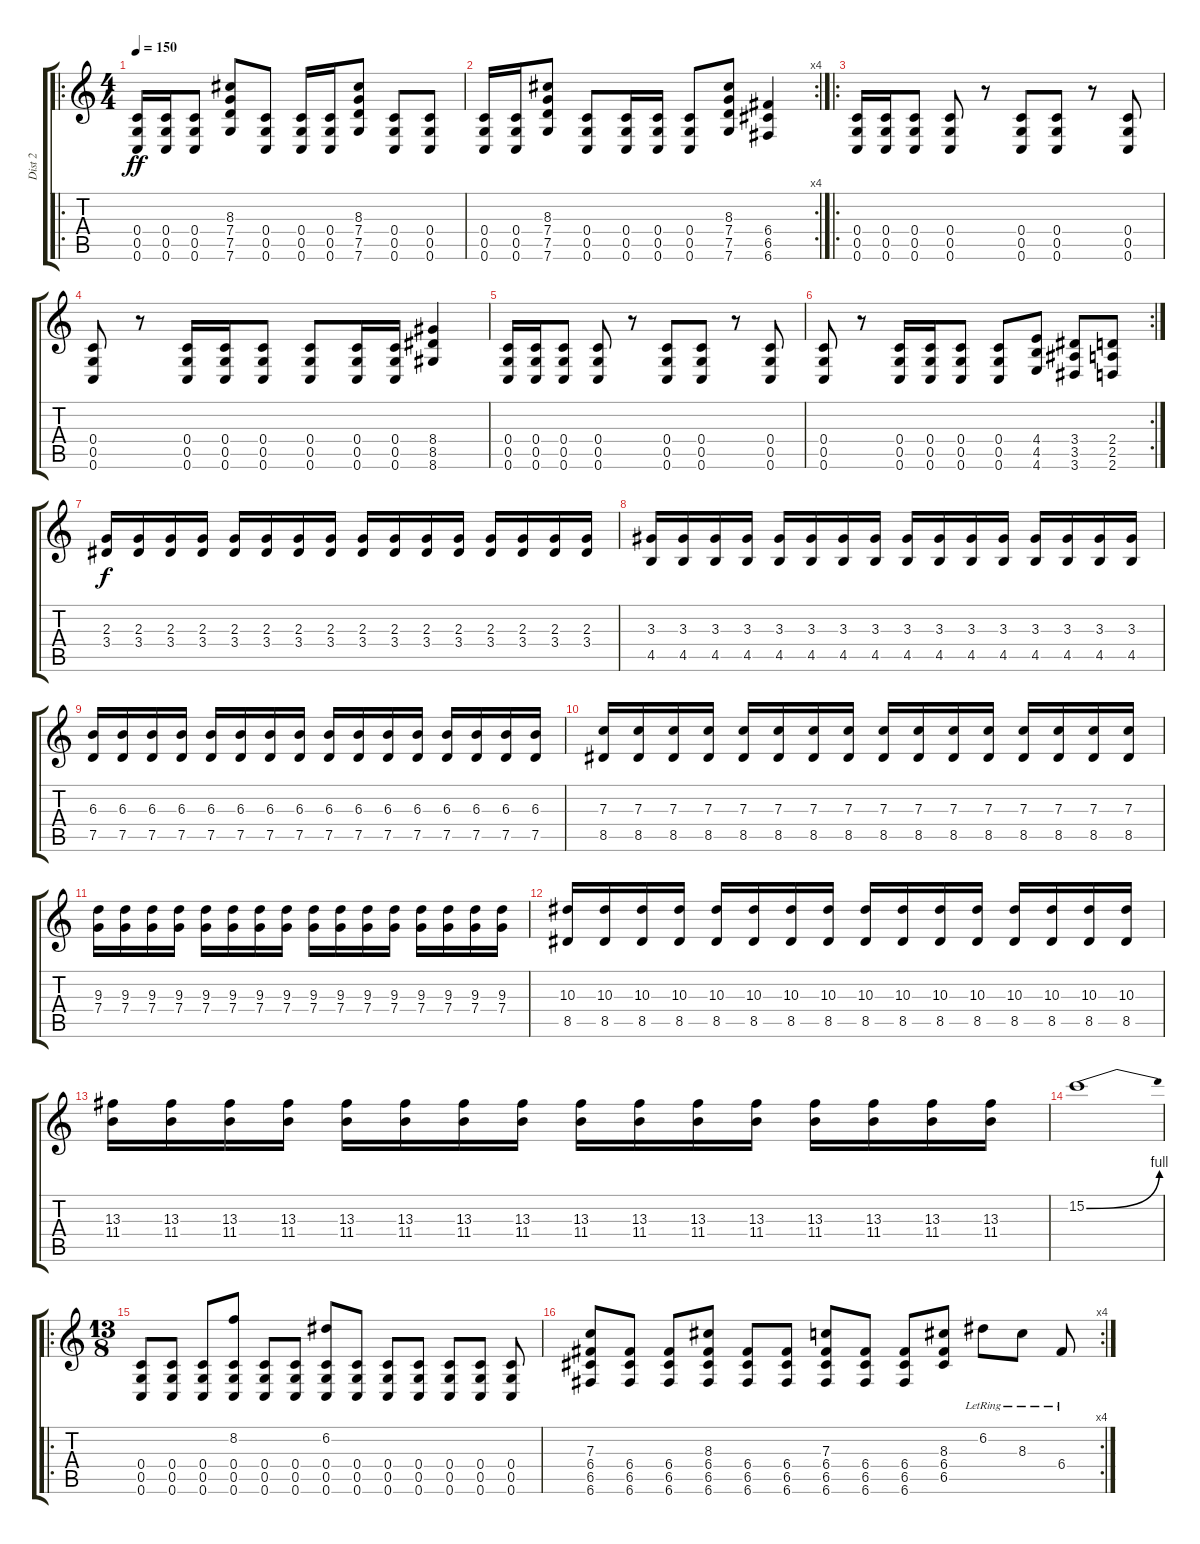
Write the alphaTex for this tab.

\track ("Dist 2" "Dist 2") {instrument distortionguitar}
\staff {score tabs}
\tuning (D4 A3 F3 C3 G2 C2) {hide}
\ro
\ts (4 4)
\tempo 150
\clef g2
\ks c
(0.4 0.5 0.6).16{dy ff} (0.4 0.5 0.6).16 (0.4 0.5 0.6).8 (8.3 7.4 7.5 7.6).8 (0.4 0.5 0.6).8 (0.4 0.5 0.6).16 (0.4 0.5 0.6).16 (8.3 7.4 7.5 7.6).8 (0.4 0.5 0.6).8 (0.4 0.5 0.6).8 |
\rc 4
(0.4 0.5 0.6).16 (0.4 0.5 0.6).16 (8.3 7.4 7.5 7.6).8 (0.4 0.5 0.6).8 (0.4 0.5 0.6).16 (0.4 0.5 0.6).16 (0.4 0.5 0.6).8 (8.3 7.4 7.5 7.6).8 (6.4 6.5 6.6).4 |
\ro
(0.4 0.5 0.6).16 (0.4 0.5 0.6).16 (0.4 0.5 0.6).8 (0.4 0.5 0.6).8 r.8 (0.4 0.5 0.6).8 (0.4 0.5 0.6).8 r.8 (0.4 0.5 0.6).8 |
(0.4 0.5 0.6).8 r.8 (0.4 0.5 0.6).16 (0.4 0.5 0.6).16 (0.4 0.5 0.6).8 (0.4 0.5 0.6).8 (0.4 0.5 0.6).16 (0.4 0.5 0.6).16 (8.4 8.5 8.6).4 |
(0.4 0.5 0.6).16 (0.4 0.5 0.6).16 (0.4 0.5 0.6).8 (0.4 0.5 0.6).8 r.8 (0.4 0.5 0.6).8 (0.4 0.5 0.6).8 r.8 (0.4 0.5 0.6).8 |
\rc 2
(0.4 0.5 0.6).8 r.8 (0.4 0.5 0.6).16 (0.4 0.5 0.6).16 (0.4 0.5 0.6).8 (0.4 0.5 0.6).8 (4.4 4.5 4.6).8 (3.4 3.5 3.6).8 (2.4 2.5 2.6).8 |
(2.3 3.4).16{dy f} (2.3 3.4).16 (2.3 3.4).16 (2.3 3.4).16 (2.3 3.4).16 (2.3 3.4).16 (2.3 3.4).16 (2.3 3.4).16 (2.3 3.4).16 (2.3 3.4).16 (2.3 3.4).16 (2.3 3.4).16 (2.3 3.4).16 (2.3 3.4).16 (2.3 3.4).16 (2.3 3.4).16 |
(3.3 4.5).16 (3.3 4.5).16 (3.3 4.5).16 (3.3 4.5).16 (3.3 4.5).16 (3.3 4.5).16 (3.3 4.5).16 (3.3 4.5).16 (3.3 4.5).16 (3.3 4.5).16 (3.3 4.5).16 (3.3 4.5).16 (3.3 4.5).16 (3.3 4.5).16 (3.3 4.5).16 (3.3 4.5).16 |
(6.3 7.5).16 (6.3 7.5).16 (6.3 7.5).16 (6.3 7.5).16 (6.3 7.5).16 (6.3 7.5).16 (6.3 7.5).16 (6.3 7.5).16 (6.3 7.5).16 (6.3 7.5).16 (6.3 7.5).16 (6.3 7.5).16 (6.3 7.5).16 (6.3 7.5).16 (6.3 7.5).16 (6.3 7.5).16 |
(7.3 8.5).16 (7.3 8.5).16 (7.3 8.5).16 (7.3 8.5).16 (7.3 8.5).16 (7.3 8.5).16 (7.3 8.5).16 (7.3 8.5).16 (7.3 8.5).16 (7.3 8.5).16 (7.3 8.5).16 (7.3 8.5).16 (7.3 8.5).16 (7.3 8.5).16 (7.3 8.5).16 (7.3 8.5).16 |
(9.3 7.4).16 (9.3 7.4).16 (9.3 7.4).16 (9.3 7.4).16 (9.3 7.4).16 (9.3 7.4).16 (9.3 7.4).16 (9.3 7.4).16 (9.3 7.4).16 (9.3 7.4).16 (9.3 7.4).16 (9.3 7.4).16 (9.3 7.4).16 (9.3 7.4).16 (9.3 7.4).16 (9.3 7.4).16 |
(10.3 8.5).16 (10.3 8.5).16 (10.3 8.5).16 (10.3 8.5).16 (10.3 8.5).16 (10.3 8.5).16 (10.3 8.5).16 (10.3 8.5).16 (10.3 8.5).16 (10.3 8.5).16 (10.3 8.5).16 (10.3 8.5).16 (10.3 8.5).16 (10.3 8.5).16 (10.3 8.5).16 (10.3 8.5).16 |
(13.3 11.4).16 (13.3 11.4).16 (13.3 11.4).16 (13.3 11.4).16 (13.3 11.4).16 (13.3 11.4).16 (13.3 11.4).16 (13.3 11.4).16 (13.3 11.4).16 (13.3 11.4).16 (13.3 11.4).16 (13.3 11.4).16 (13.3 11.4).16 (13.3 11.4).16 (13.3 11.4).16 (13.3 11.4).16 |
15.2{be (bend 0 0 60 4)}.1 |
\ro
\ts (13 8)
(0.4 0.5 0.6).8 (0.4 0.5 0.6).8 (0.4 0.5 0.6).8 (8.2 0.4 0.5 0.6).8 (0.4 0.5 0.6).8 (0.4 0.5 0.6).8 (6.2 0.4 0.5 0.6).8 (0.4 0.5 0.6).8 (0.4 0.5 0.6).8 (0.4 0.5 0.6).8 (0.4 0.5 0.6).8 (0.4 0.5 0.6).8 (0.4 0.5 0.6).8 |
\rc 4
(7.3 6.4 6.5 6.6).8 (6.4 6.5 6.6).8 (6.4 6.5 6.6).8 (8.3 6.4 6.5 6.6).8 (6.4 6.5 6.6).8 (6.4 6.5 6.6).8 (7.3 6.4 6.5 6.6).8 (6.4 6.5 6.6).8 (6.4 6.5 6.6).8 (8.3 6.4 6.5).8 6.2{lr}.8 8.3{lr}.8 6.4{lr}.8
